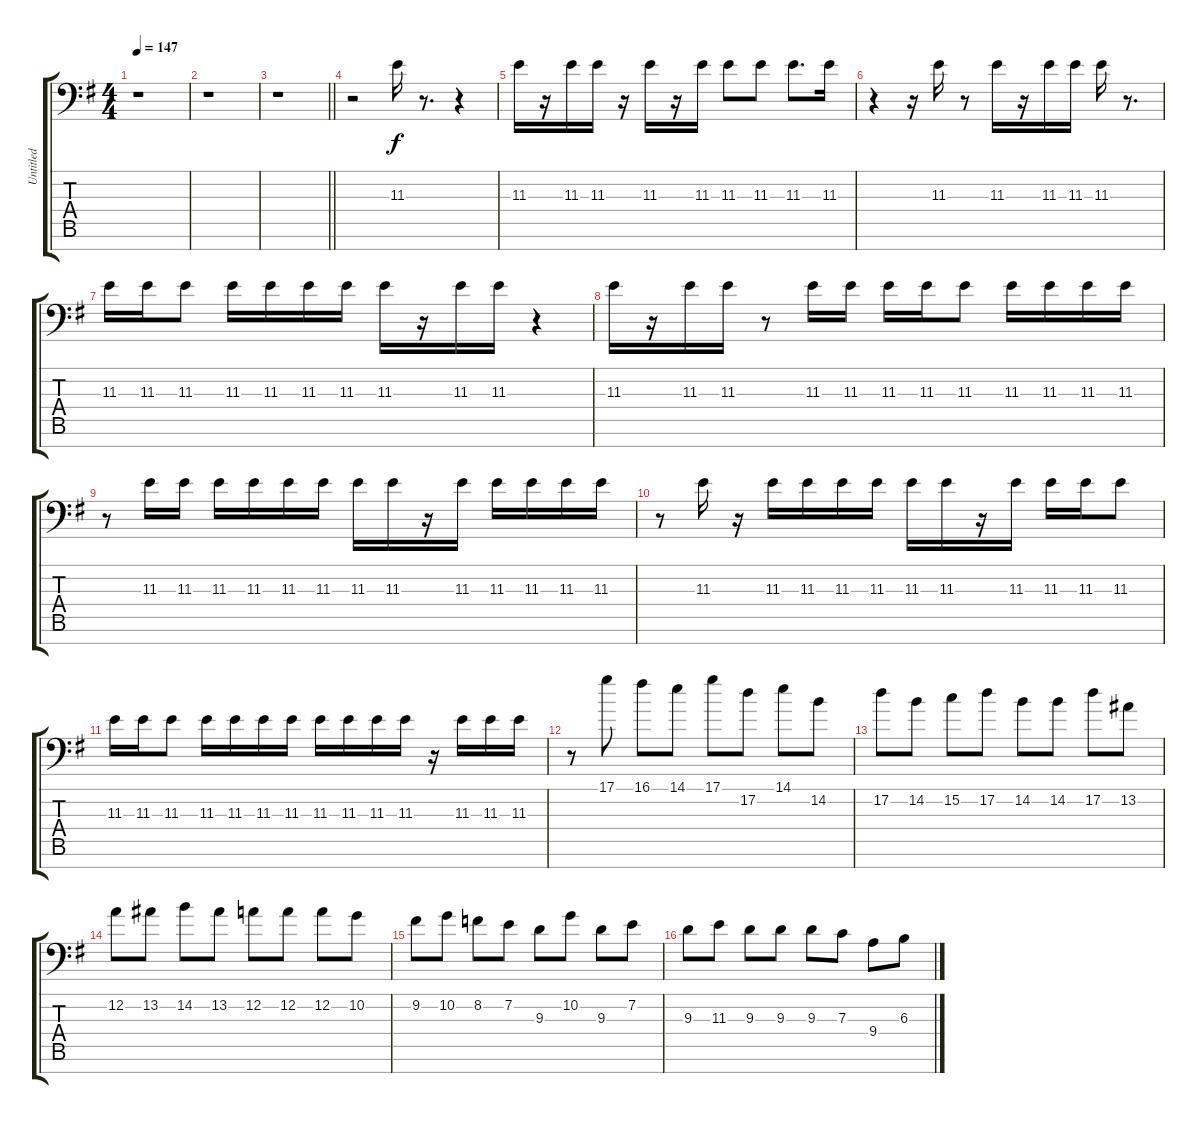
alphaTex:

\track ("Untitled" "Untitled") {instrument lead2sawtooth}
\staff {score tabs}
\tuning (D4 A3 F3 C3 G2 D2 A1) {hide}
\ts (4 4)
\tempo 147
\clef f4
\ks g
r.1{dy f} |
r.1 |
\barLineRight lightlight
r.1 |
\section ("" " ")
r.2 11.3.16 r.8{d} r.4 |
11.3.16 r.16 11.3.16 11.3.16 r.16 11.3.16 r.16 11.3.16 11.3.8 11.3.8 11.3.8{d} 11.3.16 |
r.4 r.16 11.3.16 r.8 11.3.16 r.16 11.3.16 11.3.16 11.3.16 r.8{d} |
11.3.16 11.3.16 11.3.8 11.3.16 11.3.16 11.3.16 11.3.16 11.3.16 r.16 11.3.16 11.3.16 r.4 |
11.3.16 r.16 11.3.16 11.3.16 r.8 11.3.16 11.3.16 11.3.16 11.3.16 11.3.8 11.3.16 11.3.16 11.3.16 11.3.16 |
r.8 11.3.16 11.3.16 11.3.16 11.3.16 11.3.16 11.3.16 11.3.16 11.3.16 r.16 11.3.16 11.3.16 11.3.16 11.3.16 11.3.16 |
r.8 11.3.16 r.16 11.3.16 11.3.16 11.3.16 11.3.16 11.3.16 11.3.16 r.16 11.3.16 11.3.16 11.3.16 11.3.8 |
11.3.16 11.3.16 11.3.8 11.3.16 11.3.16 11.3.16 11.3.16 11.3.16 11.3.16 11.3.16 11.3.16 r.16 11.3.16 11.3.16 11.3.16 |
r.8 17.1.8 16.1.8 14.1.8 17.1.8 17.2.8 14.1.8 14.2.8 |
17.2.8 14.2.8 15.2.8 17.2.8 14.2.8 14.2.8 17.2.8 13.2.8 |
12.2.8 13.2.8 14.2.8 13.2.8 12.2.8 12.2.8 12.2.8 10.2.8 |
9.2.8 10.2.8 8.2.8 7.2.8 9.3.8 10.2.8 9.3.8 7.2.8 |
9.3.8 11.3.8 9.3.8 9.3.8 9.3.8 7.3.8 9.4.8 6.3.8
